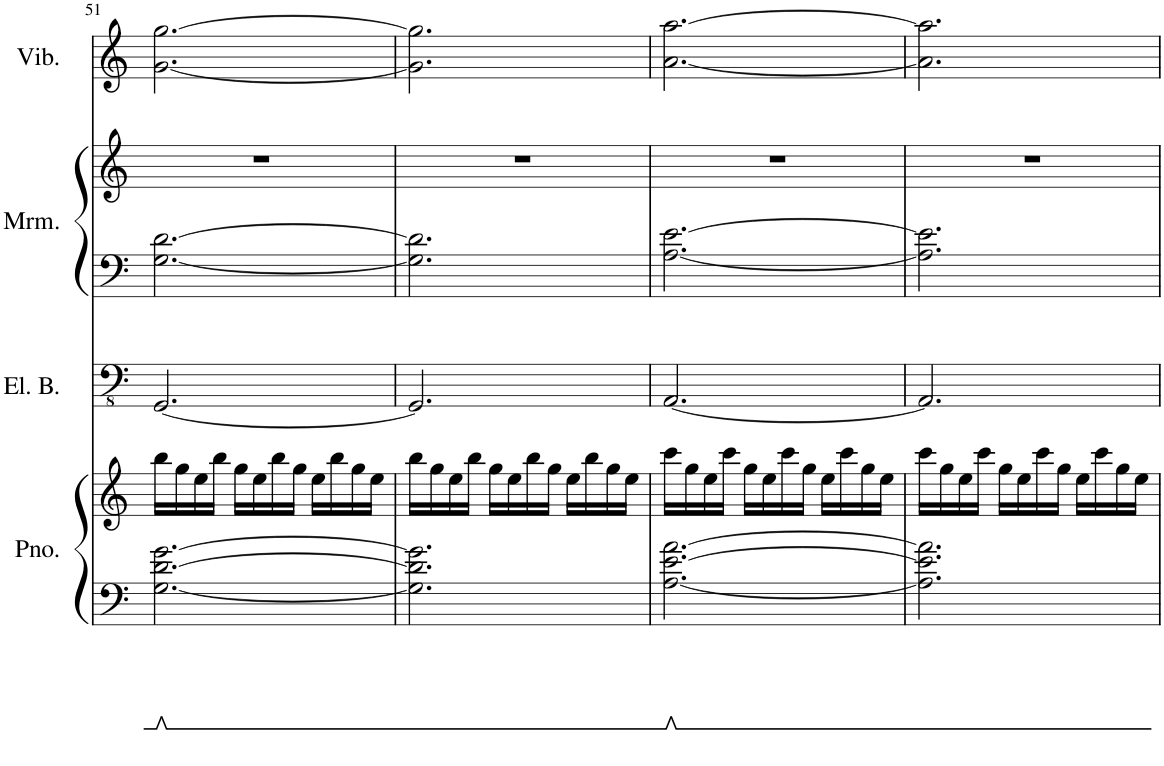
**kern	**kern	**kern	**kern	**kern
*part4	*part4	*part3	*part2	*part1
*staff5	*staff4	*staff3	*staff2	*staff1
*I"Piano	*	*I"Electric Bass	*I"Marimba	*I"Vibraphone
*I'Pno.	*	*I'El. B.	*I'Mrm.	*I'Vib.
!!LO:PB:g=z
*clefF4	*clefG2	*clefFv4	*clefF4	*clefG2
*k[]	*k[]	*k[]	*k[]	*k[]
*M3/4	*M3/4	*M3/4	*M3/4	*M3/4
=51	=51	=51	=51	=51
[2.G\ [2.d\ [2.g\	16bb\LL	[2.GGG/	[2.G\ [2.d\	[2.g\ [2.gg\
.	16gg\	.	.	.
.	16ee\	.	.	.
.	16bb\JJ	.	.	.
.	16gg\LL	.	.	.
.	16ee\	.	.	.
.	16bb\	.	.	.
.	16gg\JJ	.	.	.
.	16ee\LL	.	.	.
.	16bb\	.	.	.
.	16gg\	.	.	.
.	16ee\JJ	.	.	.
=52	=52	=52	=52	=52
2.G\] 2.d\] 2.g\]	16bb\LL	2.GGG/]	2.G\] 2.d\]	2.g\] 2.gg\]
.	16gg\	.	.	.
.	16ee\	.	.	.
.	16bb\JJ	.	.	.
.	16gg\LL	.	.	.
.	16ee\	.	.	.
.	16bb\	.	.	.
.	16gg\JJ	.	.	.
.	16ee\LL	.	.	.
.	16bb\	.	.	.
.	16gg\	.	.	.
.	16ee\JJ	.	.	.
=53	=53	=53	=53	=53
[2.A\ [2.e\ [2.a\	16ccc\LL	[2.AAA/	[2.A\ [2.e\	[2.a\ [2.aa\
.	16gg\	.	.	.
.	16ee\	.	.	.
.	16ccc\JJ	.	.	.
.	16gg\LL	.	.	.
.	16ee\	.	.	.
.	16ccc\	.	.	.
.	16gg\JJ	.	.	.
.	16ee\LL	.	.	.
.	16ccc\	.	.	.
.	16gg\	.	.	.
.	16ee\JJ	.	.	.
=54	=54	=54	=54	=54
2.A\] 2.e\] 2.a\]	16ccc\LL	2.AAA/]	2.A\] 2.e\]	2.a\] 2.aa\]
.	16gg\	.	.	.
.	16ee\	.	.	.
.	16ccc\JJ	.	.	.
.	16gg\LL	.	.	.
.	16ee\	.	.	.
.	16ccc\	.	.	.
.	16gg\JJ	.	.	.
.	16ee\LL	.	.	.
.	16ccc\	.	.	.
.	16gg\	.	.	.
.	16ee\JJ	.	.	.
=	=	=	=	=
*-	*-	*-	*-	*-
